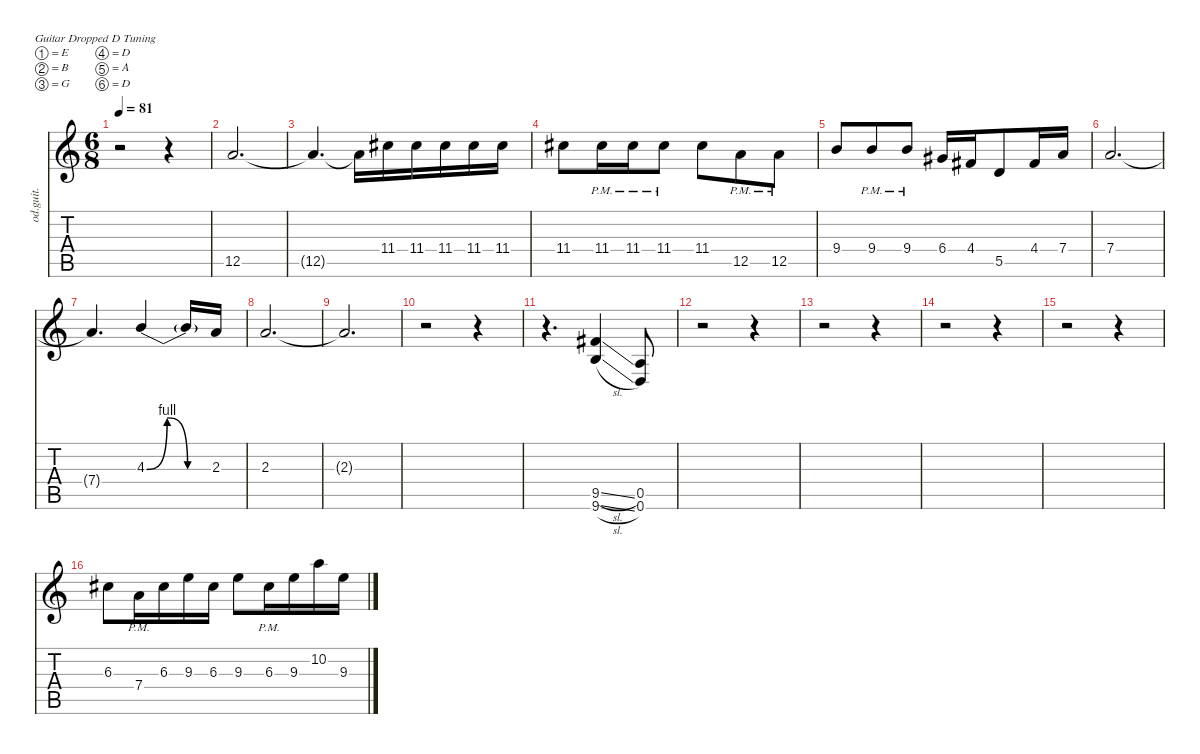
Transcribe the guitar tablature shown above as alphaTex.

\defaultSystemsLayout 4
\hideDynamics
\bracketExtendMode nobrackets
\otherSystemsTrackNameOrientation horizontal
\track ("Overdriven Guitar II" "od.guit.") {instrument overdrivenguitar}
\staff {score tabs}
\tuning (E4 B3 G3 D3 A2 D2)
\ts (6 8)
\tempo 81
\clef g2
\ks c
r.2{dy f beam Down} r.4{beam Down} |
12.5.2{d beam Up} |
12.5{t}.4{d beam Up} 12.5{t}.16{beam Down} 11.4{acc #}.16{beam Down} 11.4{acc #}.16{beam Down} 11.4{acc #}.16{beam Down} 11.4{acc #}.16{beam Down} 11.4{acc #}.16{beam Down} |
11.4{acc #}.8{beam Down} 11.4{pm acc #}.16{beam Down} 11.4{pm acc #}.16{beam Down} 11.4{pm acc #}.8{beam Down} 11.4{acc #}.8{beam Down} 12.5{pm}.8{beam Down} 12.5{pm}.8{beam Down} |
9.4.8{beam Up} 9.4{pm}.8{beam Up} 9.4{pm}.8{beam Up} 6.4{acc #}.16{beam Up} 4.4{acc #}.16{beam Up} 5.5.8{beam Up} 4.4{acc #}.16{beam Up} 7.4.16{beam Up} |
7.4.2{d beam Up} |
7.4{t}.4{d beam Up} 4.3{be (bendrelease 0 0 30 4 30 4 60 0)}.4{beam Up} 4.3{be (hold 0 0 60 0) t}.16{beam Up} 2.3.16{beam Up} |
2.3.2{d beam Up} |
2.3{t}.2{d beam Up} |
r.2{beam Down} r.4{beam Down} |
r.4{d beam Down} (9.5{sl acc #} 9.6{sl}).4{beam Up} (0.5 0.6).8{beam Up} |
r.2{beam Down} r.4{beam Down} |
r.2{beam Down} r.4{beam Down} |
r.2{beam Down} r.4{beam Down} |
r.2{beam Down} r.4{beam Down} |
6.3{acc #}.8{beam Down} 7.4{pm}.16{beam Down} 6.3{acc #}.16{beam Down} 9.3.16{beam Down} 6.3{acc #}.16{beam Down} 9.3.8{beam Down} 6.3{pm acc #}.16{beam Down} 9.3.16{beam Down} 10.2.16{beam Down} 9.3.16{beam Down}
